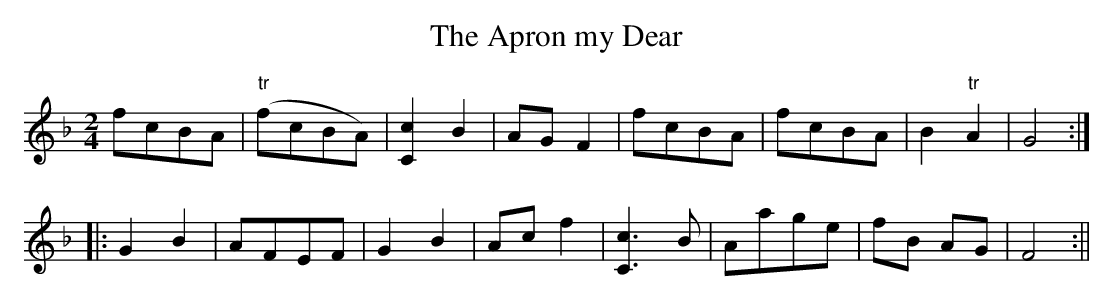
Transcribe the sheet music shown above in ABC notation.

X:1
T:Apron my Dear, The
M:2/4
L:1/8
K:F
fcBA|"tr"(fcBA)|[C2c2] B2|AG F2|fcBA|fcBA|B2 "tr"A2|G4:|
|:G2B2|AFEF|G2B2|Ac f2|[C3c3] B|Aage|fB AG|F4:||
